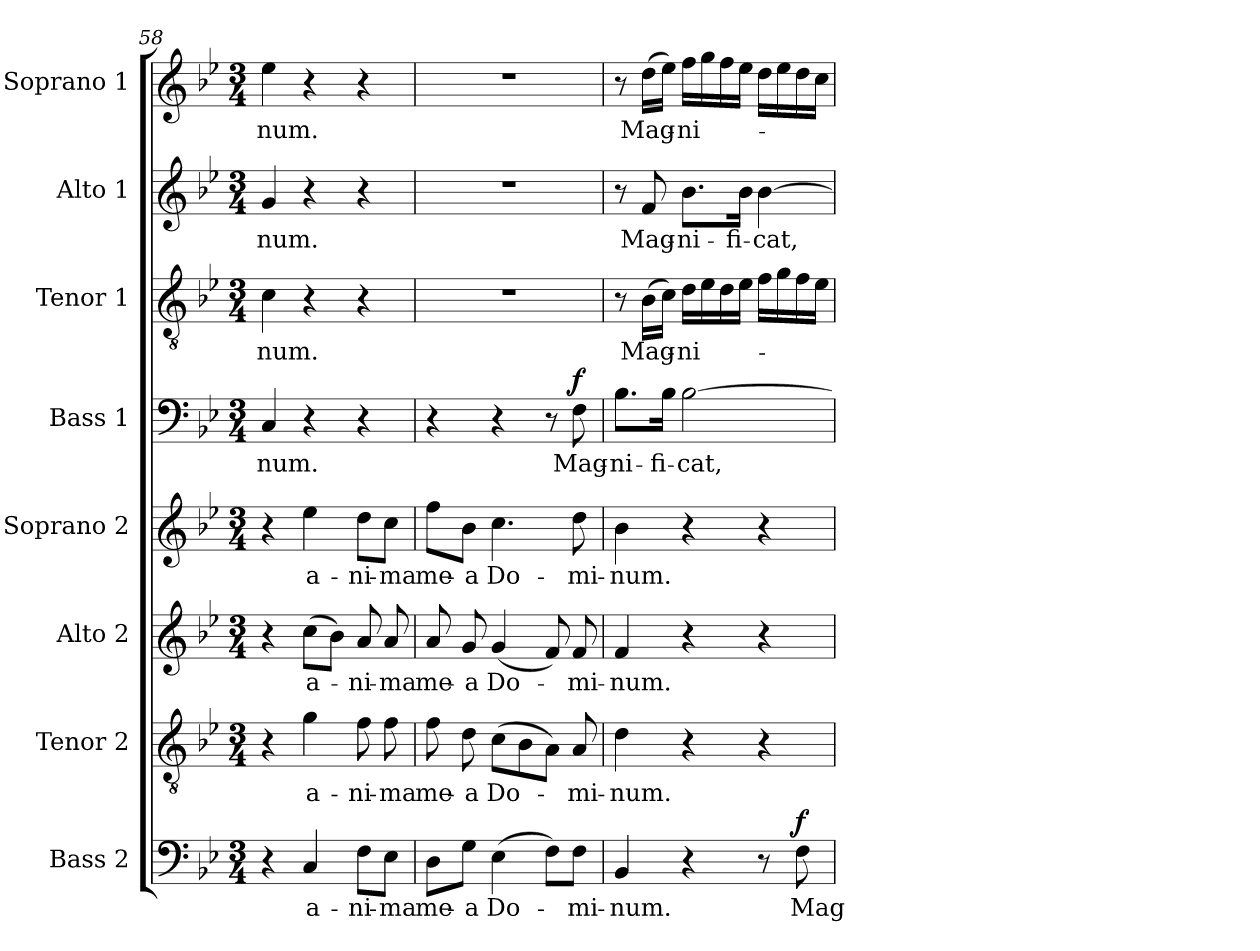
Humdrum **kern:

**kern	**text	**dynam	**kern	**text	**kern	**text	**kern	**text	**kern	**text	**dynam	**kern	**text	**kern	**text	**kern	**text
*part8	*part8	*part8	*part7	*part7	*part6	*part6	*part5	*part5	*part4	*part4	*part4	*part3	*part3	*part2	*part2	*part1	*part1
*staff8	*staff8	*staff8	*staff7	*staff7	*staff6	*staff6	*staff5	*staff5	*staff4	*staff4	*staff4	*staff3	*staff3	*staff2	*staff2	*staff1	*staff1
*I"Bass 2	*	*	*I"Tenor 2	*	*I"Alto 2	*	*I"Soprano 2	*	*I"Bass 1	*	*	*I"Tenor 1	*	*I"Alto 1	*	*I"Soprano 1	*
*I'B 2.	*	*	*I'T 2.	*	*I'A 2.	*	*I'S 2.	*	*I'B 1.	*	*	*I'T 1.	*	*I'A 1.	*	*I'S 1.	*
*clefF4	*	*	*clefGv2	*	*clefG2	*	*clefG2	*	*clefF4	*	*	*clefGv2	*	*clefG2	*	*clefG2	*
*	*	*	*ITrd7c12	*	*	*	*	*	*	*	*	*ITrd7c12	*	*	*	*	*
*k[b-e-]	*	*	*k[b-e-]	*	*k[b-e-]	*	*k[b-e-]	*	*k[b-e-]	*	*	*k[b-e-]	*	*k[b-e-]	*	*k[b-e-]	*
*B-:	*	*	*B-:	*	*B-:	*	*B-:	*	*B-:	*	*	*B-:	*	*B-:	*	*B-:	*
*M3/4	*	*	*M3/4	*	*M3/4	*	*M3/4	*	*M3/4	*	*	*M3/4	*	*M3/4	*	*M3/4	*
=58	=58	=58	=58	=58	=58	=58	=58	=58	=58	=58	=58	=58	=58	=58	=58	=58	=58
!	!	!	!	!	!	!	!	!	!	!LO:LY:b:color=#000000	!	!	!	!	!	!	!
!	!	!	!	!	!	!	!	!	!	!	!	!	!LO:LY:b:color=#000000	!	!	!	!
!	!	!	!	!	!	!	!	!	!	!	!	!	!	!	!LO:LY:b:color=#000000	!	!
!	!	!	!	!	!	!	!	!	!	!	!	!	!	!	!	!	!LO:LY:b:color=#000000
4r	.	.	4r	.	4r	.	4r	.	4Ci/	-num.	.	4Ci\	-num.	4gi/	-num.	4ee-i\	-num.
!	!LO:LY:b:color=#000000	!	!	!	!	!	!	!	!	!	!	!	!	!	!	!	!
!	!	!	!	!LO:LY:b:color=#000000	!	!	!	!	!	!	!	!	!	!	!	!	!
!	!	!	!	!	!	!LO:LY:b:color=#000000	!	!	!	!	!	!	!	!	!	!	!
!	!	!	!	!	!	!	!	!LO:LY:b:color=#000000	!	!	!	!	!	!	!	!	!
4Ci/	a-	.	4Gi\	a-	(8cci\L	a-	4ee-i\	a-	4r	.	.	4r	.	4r	.	4r	.
.	.	.	.	.	8b-i\J)	.	.	.	.	.	.	.	.	.	.	.	.
!	!LO:LY:b:color=#000000	!	!	!	!	!	!	!	!	!	!	!	!	!	!	!	!
!	!	!	!	!LO:LY:b:color=#000000	!	!	!	!	!	!	!	!	!	!	!	!	!
!	!	!	!	!	!	!LO:LY:b:color=#000000	!	!	!	!	!	!	!	!	!	!	!
!	!	!	!	!	!	!	!	!LO:LY:b:color=#000000	!	!	!	!	!	!	!	!	!
8Fi\L	-ni-	.	8Fi\	-ni-	8ai/	-ni-	8ddi\L	-ni-	4r	.	.	4r	.	4r	.	4r	.
!	!LO:LY:b:color=#000000	!	!	!	!	!	!	!	!	!	!	!	!	!	!	!	!
!	!	!	!	!LO:LY:b:color=#000000	!	!	!	!	!	!	!	!	!	!	!	!	!
!	!	!	!	!	!	!LO:LY:b:color=#000000	!	!	!	!	!	!	!	!	!	!	!
!	!	!	!	!	!	!	!	!LO:LY:b:color=#000000	!	!	!	!	!	!	!	!	!
8E-i\J	-ma	.	8Fi\	-ma	8ai/	-ma	8cci\J	-ma	.	.	.	.	.	.	.	.	.
!!LO:LB:g=z
=59	=59	=59	=59	=59	=59	=59	=59	=59	=59	=59	=59	=59	=59	=59	=59	=59	=59
!	!LO:LY:b:color=#000000	!	!	!	!	!	!	!	!	!	!	!	!	!	!	!	!
!	!	!	!	!LO:LY:b:color=#000000	!	!	!	!	!	!	!	!	!	!	!	!	!
!	!	!	!	!	!	!LO:LY:b:color=#000000	!	!	!	!	!	!	!	!	!	!	!
!	!	!	!	!	!	!	!	!LO:LY:b:color=#000000	!	!	!	!LO:N:vis=1	!	!LO:N:vis=1	!	!LO:N:vis=1	!
8Di\L	me-	.	8Fi\	me-	8ai/	me-	8ffi\L	me-	4r	.	.	2.r	.	2.r	.	2.r	.
!	!LO:LY:b:color=#000000	!	!	!	!	!	!	!	!	!	!	!	!	!	!	!	!
!	!	!	!	!LO:LY:b:color=#000000	!	!	!	!	!	!	!	!	!	!	!	!	!
!	!	!	!	!	!	!LO:LY:b:color=#000000	!	!	!	!	!	!	!	!	!	!	!
!	!	!	!	!	!	!	!	!LO:LY:b:color=#000000	!	!	!	!	!	!	!	!	!
8Gi\J	-a	.	8Di\	-a	8gi/	-a	8b-i\J	-a	.	.	.	.	.	.	.	.	.
!	!LO:LY:b:color=#000000	!	!	!	!	!	!	!	!	!	!	!	!	!	!	!	!
!	!	!	!	!LO:LY:b:color=#000000	!	!	!	!	!	!	!	!	!	!	!	!	!
!	!	!	!	!	!	!LO:LY:b:color=#000000	!	!	!	!	!	!	!	!	!	!	!
!	!	!	!	!	!	!	!	!LO:LY:b:color=#000000	!	!	!	!	!	!	!	!	!
(4E-i\	Do-	.	(8Ci\L	Do-	(4gi/	Do-	4.cci\	Do-	4r	.	.	.	.	.	.	.	.
.	.	.	8BB-i\	.	.	.	.	.	.	.	.	.	.	.	.	.	.
8Fi\L)	.	.	8AAi\J)	.	8fi/)	.	.	.	8r	.	.	.	.	.	.	.	.
!	!LO:LY:b:color=#000000	!	!	!	!	!	!	!	!	!	!	!	!	!	!	!	!
!	!	!	!	!LO:LY:b:color=#000000	!	!	!	!	!	!	!	!	!	!	!	!	!
!	!	!	!	!	!	!LO:LY:b:color=#000000	!	!	!	!	!	!	!	!	!	!	!
!	!	!	!	!	!	!	!	!LO:LY:b:color=#000000	!	!	!	!	!	!	!	!	!
!	!	!	!	!	!	!	!	!	!	!LO:LY:b:color=#000000	!	!	!	!	!	!	!
8Fi\J	-mi-	.	8AAi/	-mi-	8fi/	-mi-	8ddi\	-mi-	8Fi\	Mag-	f	.	.	.	.	.	.
=60	=60	=60	=60	=60	=60	=60	=60	=60	=60	=60	=60	=60	=60	=60	=60	=60	=60
!	!LO:LY:b:color=#000000	!	!	!	!	!	!	!	!	!	!	!	!	!	!	!	!
!	!	!	!	!LO:LY:b:color=#000000	!	!	!	!	!	!	!	!	!	!	!	!	!
!	!	!	!	!	!	!LO:LY:b:color=#000000	!	!	!	!	!	!	!	!	!	!	!
!	!	!	!	!	!	!	!	!LO:LY:b:color=#000000	!	!	!	!	!	!	!	!	!
!	!	!	!	!	!	!	!	!	!	!LO:LY:b:color=#000000	!	!	!	!	!	!	!
4BB-i/	-num.	.	4Di\	-num.	4fi/	-num.	4b-i\	-num.	8.B-i\L	-ni-	.	8r	.	8r	.	8r	.
!	!	!	!	!	!	!	!	!	!	!	!	!	!LO:LY:b:color=#000000	!	!	!	!
!	!	!	!	!	!	!	!	!	!	!	!	!	!	!	!LO:LY:b:color=#000000	!	!
!	!	!	!	!	!	!	!	!	!	!	!	!	!	!	!	!	!LO:LY:b:color=#000000
.	.	.	.	.	.	.	.	.	.	.	.	(16BB-i\LL	Mag-	8fi/	Mag-	(16ddi\LL	Mag-
!	!	!	!	!	!	!	!	!	!	!LO:LY:b:color=#000000	!	!	!	!	!	!	!
.	.	.	.	.	.	.	.	.	16B-i\Jk	-fi-	.	16Ci\JJ)	.	.	.	16ee-i\JJ)	.
!	!	!	!	!	!	!	!	!	!	!LO:LY:b:color=#000000	!	!	!	!	!	!	!
!	!	!	!	!	!	!	!	!	!	!	!	!	!LO:LY:b:color=#000000	!	!	!	!
!	!	!	!	!	!	!	!	!	!	!	!	!	!	!	!LO:LY:b:color=#000000	!	!
!	!	!	!	!	!	!	!	!	!	!	!	!	!	!	!	!	!LO:LY:b:color=#000000
4r	.	.	4r	.	4r	.	4r	.	[2B-i\	-cat,	.	16Di\LL	-ni-	8.b-i\L	-ni-	16ffi\LL	-ni-
.	.	.	.	.	.	.	.	.	.	.	.	16E-i\	.	.	.	16ggi\	.
.	.	.	.	.	.	.	.	.	.	.	.	16Di\	.	.	.	16ffi\	.
!	!	!	!	!	!	!	!	!	!	!	!	!	!	!	!LO:LY:b:color=#000000	!	!
.	.	.	.	.	.	.	.	.	.	.	.	16E-i\JJ	.	16b-i\Jk	-fi-	16ee-i\JJ	.
!	!	!	!	!	!	!	!	!	!	!	!	!	!	!	!LO:LY:b:color=#000000	!	!
8r	.	.	4r	.	4r	.	4r	.	.	.	.	16Fi\LL	.	[4b-i\	-cat,	16ddi\LL	.
.	.	.	.	.	.	.	.	.	.	.	.	16Gi\	.	.	.	16ee-i\	.
!	!LO:LY:b:color=#000000	!	!	!	!	!	!	!	!	!	!	!	!	!	!	!	!
8Fi\	Mag-	f	.	.	.	.	.	.	.	.	.	16Fi\	.	.	.	16ddi\	.
.	.	.	.	.	.	.	.	.	.	.	.	16E-i\JJ	.	.	.	16cci\JJ	.
=	=	=	=	=	=	=	=	=	=	=	=	=	=	=	=	=	=
*-	*-	*-	*-	*-	*-	*-	*-	*-	*-	*-	*-	*-	*-	*-	*-	*-	*-
